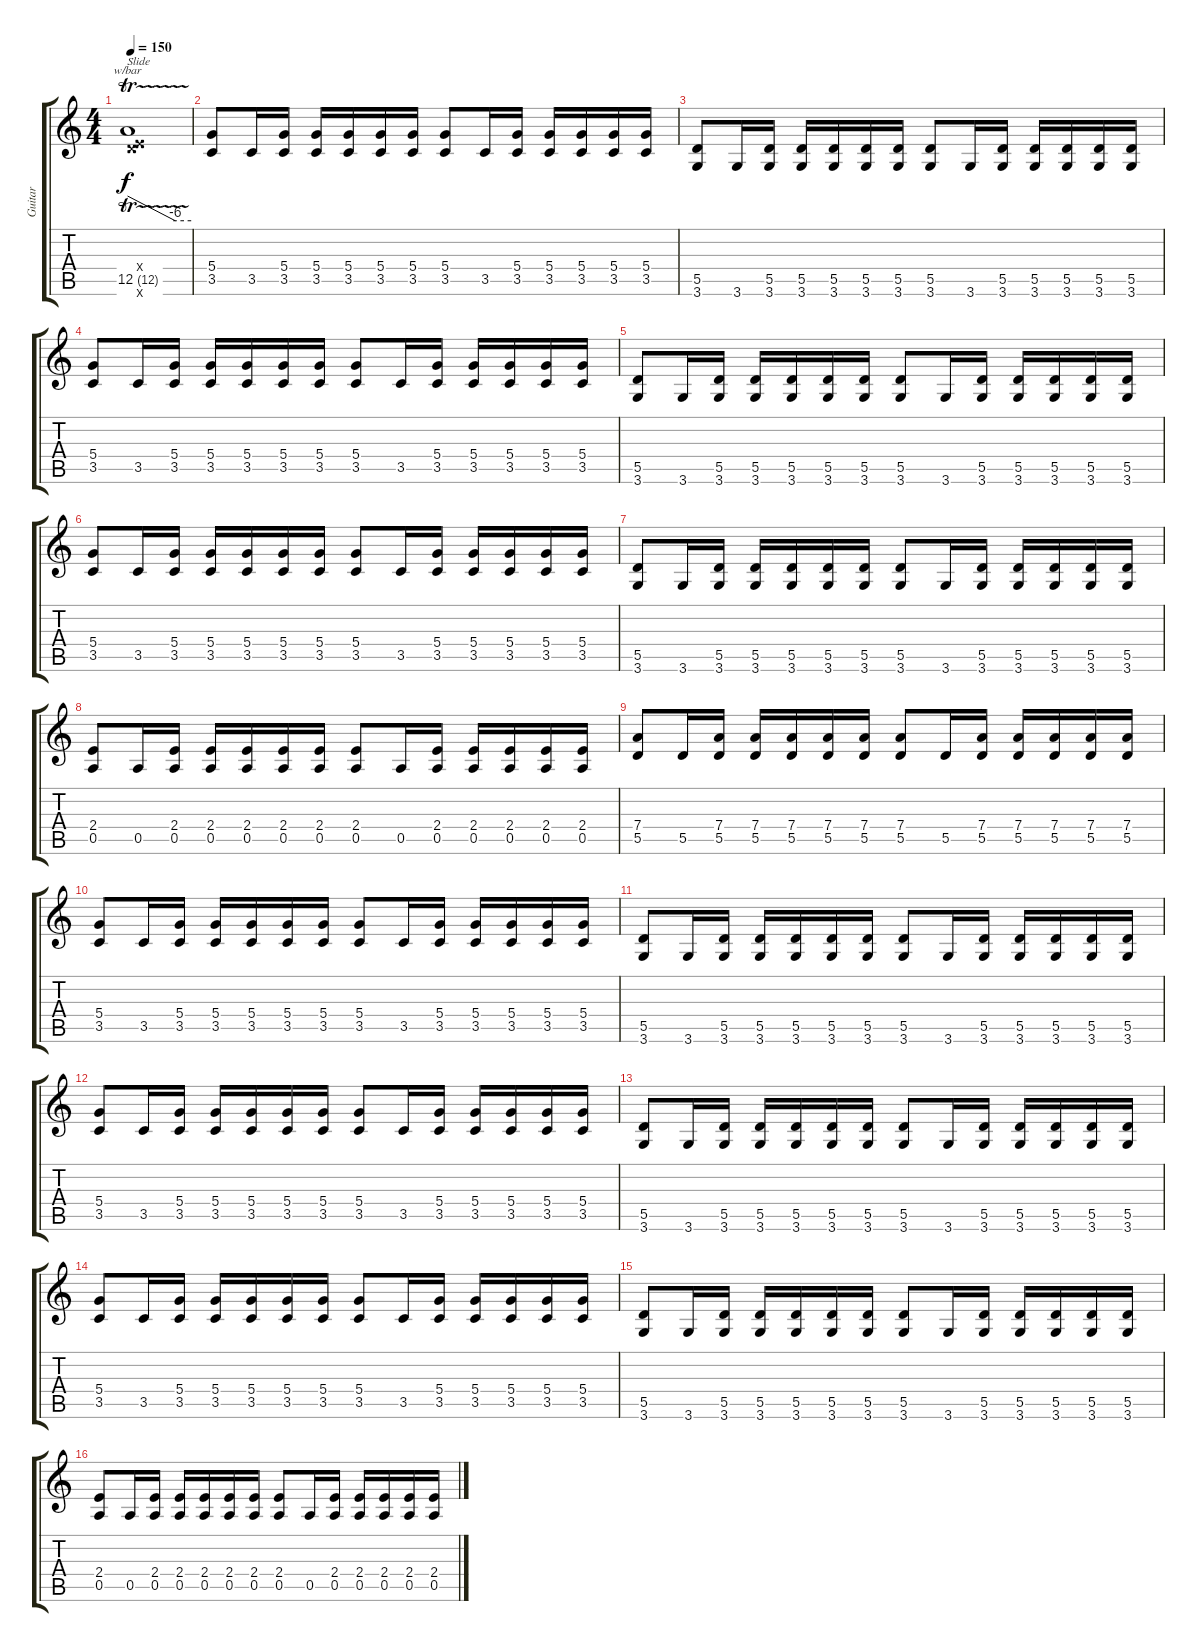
\track ("Guitar" "Guitar") {instrument overdrivenguitar}
\staff {score tabs}
\tuning (E4 B3 G3 D3 A2 E2) {hide}
\ts (4 4)
\tempo 150
\clef g2
\ks c
(0.4{x} 12.5{tr (12 16)} 12.6{x}).1{tbe (custom default 0 0 45 -24 60 -24) txt "Slide" dy f} |
(5.4 3.5).8 3.5.16 (5.4 3.5).16 (5.4 3.5).16 (5.4 3.5).16 (5.4 3.5).16 (5.4 3.5).16 (5.4 3.5).8 3.5.16 (5.4 3.5).16 (5.4 3.5).16 (5.4 3.5).16 (5.4 3.5).16 (5.4 3.5).16 |
(5.5 3.6).8 3.6.16 (5.5 3.6).16 (5.5 3.6).16 (5.5 3.6).16 (5.5 3.6).16 (5.5 3.6).16 (5.5 3.6).8 3.6.16 (5.5 3.6).16 (5.5 3.6).16 (5.5 3.6).16 (5.5 3.6).16 (5.5 3.6).16 |
(5.4 3.5).8 3.5.16 (5.4 3.5).16 (5.4 3.5).16 (5.4 3.5).16 (5.4 3.5).16 (5.4 3.5).16 (5.4 3.5).8 3.5.16 (5.4 3.5).16 (5.4 3.5).16 (5.4 3.5).16 (5.4 3.5).16 (5.4 3.5).16 |
(5.5 3.6).8 3.6.16 (5.5 3.6).16 (5.5 3.6).16 (5.5 3.6).16 (5.5 3.6).16 (5.5 3.6).16 (5.5 3.6).8 3.6.16 (5.5 3.6).16 (5.5 3.6).16 (5.5 3.6).16 (5.5 3.6).16 (5.5 3.6).16 |
(5.4 3.5).8 3.5.16 (5.4 3.5).16 (5.4 3.5).16 (5.4 3.5).16 (5.4 3.5).16 (5.4 3.5).16 (5.4 3.5).8 3.5.16 (5.4 3.5).16 (5.4 3.5).16 (5.4 3.5).16 (5.4 3.5).16 (5.4 3.5).16 |
(5.5 3.6).8 3.6.16 (5.5 3.6).16 (5.5 3.6).16 (5.5 3.6).16 (5.5 3.6).16 (5.5 3.6).16 (5.5 3.6).8 3.6.16 (5.5 3.6).16 (5.5 3.6).16 (5.5 3.6).16 (5.5 3.6).16 (5.5 3.6).16 |
(2.4 0.5).8 0.5.16 (2.4 0.5).16 (2.4 0.5).16 (2.4 0.5).16 (2.4 0.5).16 (2.4 0.5).16 (2.4 0.5).8 0.5.16 (2.4 0.5).16 (2.4 0.5).16 (2.4 0.5).16 (2.4 0.5).16 (2.4 0.5).16 |
(7.4 5.5).8 5.5.16 (7.4 5.5).16 (7.4 5.5).16 (7.4 5.5).16 (7.4 5.5).16 (7.4 5.5).16 (7.4 5.5).8 5.5.16 (7.4 5.5).16 (7.4 5.5).16 (7.4 5.5).16 (7.4 5.5).16 (7.4 5.5).16 |
(5.4 3.5).8 3.5.16 (5.4 3.5).16 (5.4 3.5).16 (5.4 3.5).16 (5.4 3.5).16 (5.4 3.5).16 (5.4 3.5).8 3.5.16 (5.4 3.5).16 (5.4 3.5).16 (5.4 3.5).16 (5.4 3.5).16 (5.4 3.5).16 |
(5.5 3.6).8 3.6.16 (5.5 3.6).16 (5.5 3.6).16 (5.5 3.6).16 (5.5 3.6).16 (5.5 3.6).16 (5.5 3.6).8 3.6.16 (5.5 3.6).16 (5.5 3.6).16 (5.5 3.6).16 (5.5 3.6).16 (5.5 3.6).16 |
(5.4 3.5).8 3.5.16 (5.4 3.5).16 (5.4 3.5).16 (5.4 3.5).16 (5.4 3.5).16 (5.4 3.5).16 (5.4 3.5).8 3.5.16 (5.4 3.5).16 (5.4 3.5).16 (5.4 3.5).16 (5.4 3.5).16 (5.4 3.5).16 |
(5.5 3.6).8 3.6.16 (5.5 3.6).16 (5.5 3.6).16 (5.5 3.6).16 (5.5 3.6).16 (5.5 3.6).16 (5.5 3.6).8 3.6.16 (5.5 3.6).16 (5.5 3.6).16 (5.5 3.6).16 (5.5 3.6).16 (5.5 3.6).16 |
(5.4 3.5).8 3.5.16 (5.4 3.5).16 (5.4 3.5).16 (5.4 3.5).16 (5.4 3.5).16 (5.4 3.5).16 (5.4 3.5).8 3.5.16 (5.4 3.5).16 (5.4 3.5).16 (5.4 3.5).16 (5.4 3.5).16 (5.4 3.5).16 |
(5.5 3.6).8 3.6.16 (5.5 3.6).16 (5.5 3.6).16 (5.5 3.6).16 (5.5 3.6).16 (5.5 3.6).16 (5.5 3.6).8 3.6.16 (5.5 3.6).16 (5.5 3.6).16 (5.5 3.6).16 (5.5 3.6).16 (5.5 3.6).16 |
(2.4 0.5).8 0.5.16 (2.4 0.5).16 (2.4 0.5).16 (2.4 0.5).16 (2.4 0.5).16 (2.4 0.5).16 (2.4 0.5).8 0.5.16 (2.4 0.5).16 (2.4 0.5).16 (2.4 0.5).16 (2.4 0.5).16 (2.4 0.5).16
